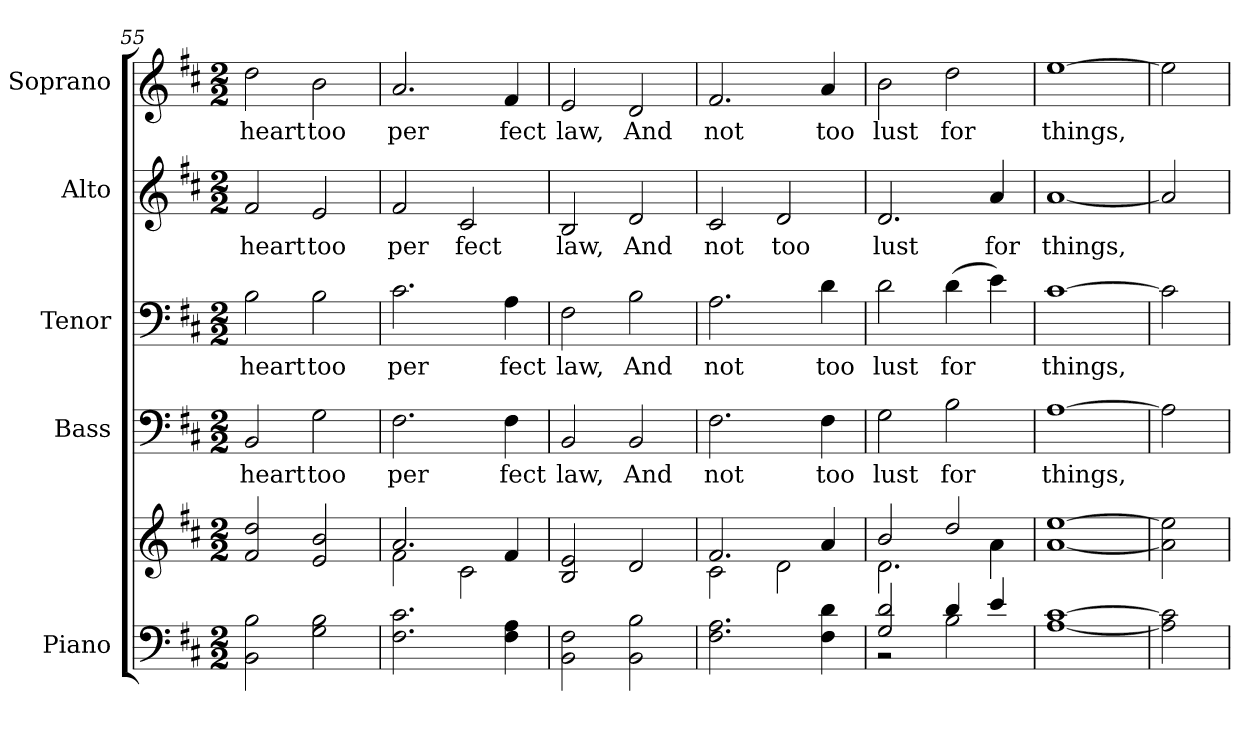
**kern	**kern	**kern	**text	**kern	**text	**kern	**text	**kern	**text
*part5	*part5	*part4	*part4	*part3	*part3	*part2	*part2	*part1	*part1
*staff6	*staff5	*staff4	*staff4	*staff3	*staff3	*staff2	*staff2	*staff1	*staff1
*I"Piano	*	*I"Bass	*	*I"Tenor	*	*I"Alto	*	*I"Soprano	*
*I'Pno.	*	*I'B.	*	*I'T.	*	*I'A.	*	*I'S.	*
*clefF4	*clefG2	*clefF4	*	*clefF4	*	*clefG2	*	*clefG2	*
*k[f#c#]	*k[f#c#]	*k[f#c#]	*	*k[f#c#]	*	*k[f#c#]	*	*k[f#c#]	*
*D:	*D:	*D:	*	*D:	*	*D:	*	*D:	*
*M2/2	*M2/2	*M2/2	*	*M2/2	*	*M2/2	*	*M2/2	*
=55	=55	=55	=55	=55	=55	=55	=55	=55	=55
!	!	!	!LO:LY:b:color=#000000	!	!	!	!	!	!
!	!	!	!	!	!LO:LY:b:color=#000000	!	!	!	!
!	!	!	!	!	!	!	!LO:LY:b:color=#000000	!	!
!	!	!	!	!	!	!	!	!	!LO:LY:b:color=#000000
2BBi\ 2Bi	2f#i/ 2ddi	2BBi/	heart	2Bi\	heart	2f#i/	heart	2ddi\	heart
!	!	!	!LO:LY:b:color=#000000	!	!	!	!	!	!
!	!	!	!	!	!LO:LY:b:color=#000000	!	!	!	!
!	!	!	!	!	!	!	!LO:LY:b:color=#000000	!	!
!	!	!	!	!	!	!	!	!	!LO:LY:b:color=#000000
2Gi\ 2Bi	2ei/ 2bi	2Gi\	too	2Bi\	too	2ei/	too	2bi\	too
=56	=56	=56	=56	=56	=56	=56	=56	=56	=56
*	*^	*	*	*	*	*	*	*	*
!	!	!	!	!LO:LY:b:color=#000000	!	!	!	!	!	!
!	!	!	!	!	!	!LO:LY:b:color=#000000	!	!	!	!
!	!	!	!	!	!	!	!	!LO:LY:b:color=#000000	!	!
!	!	!	!	!	!	!	!	!	!	!LO:LY:b:color=#000000
2.F#i\ 2.c#i	2.ai/	2f#i\	2.F#i\	per	2.c#i\	per	2f#i/	per	2.ai/	per
!	!	!	!	!	!	!	!	!LO:LY:b:color=#000000	!	!
.	.	2c#i\	.	.	.	.	2c#i/	fect	.	.
!	!	!	!	!LO:LY:b:color=#000000	!	!	!	!	!	!
!	!	!	!	!	!	!LO:LY:b:color=#000000	!	!	!	!
!	!	!	!	!	!	!	!	!	!	!LO:LY:b:color=#000000
4F#i\ 4Ai	4f#i/	.	4F#i\	fect	4Ai\	fect	.	.	4f#i/	fect
*	*v	*v	*	*	*	*	*	*	*	*
=57	=57	=57	=57	=57	=57	=57	=57	=57	=57
!	!	!	!LO:LY:b:color=#000000	!	!	!	!	!	!
!	!	!	!	!	!LO:LY:b:color=#000000	!	!	!	!
!	!	!	!	!	!	!	!LO:LY:b:color=#000000	!	!
!	!	!	!	!	!	!	!	!	!LO:LY:b:color=#000000
2BBi\ 2F#i	2Bi/ 2ei	2BBi/	law,	2F#i\	law,	2Bi/	law,	2ei/	law,
!	!	!	!LO:LY:b:color=#000000	!	!	!	!	!	!
!	!	!	!	!	!LO:LY:b:color=#000000	!	!	!	!
!	!	!	!	!	!	!	!LO:LY:b:color=#000000	!	!
!	!	!	!	!	!	!	!	!	!LO:LY:b:color=#000000
2BBi\ 2Bi	2di/	2BBi/	And	2Bi\	And	2di/	And	2di/	And
=58	=58	=58	=58	=58	=58	=58	=58	=58	=58
*	*^	*	*	*	*	*	*	*	*
!	!	!	!	!LO:LY:b:color=#000000	!	!	!	!	!	!
!	!	!	!	!	!	!LO:LY:b:color=#000000	!	!	!	!
!	!	!	!	!	!	!	!	!LO:LY:b:color=#000000	!	!
!	!	!	!	!	!	!	!	!	!	!LO:LY:b:color=#000000
2.F#i\ 2.Ai	2.f#i/	2c#i\	2.F#i\	not	2.Ai\	not	2c#i/	not	2.f#i/	not
!	!	!	!	!	!	!	!	!LO:LY:b:color=#000000	!	!
.	.	2di\	.	.	.	.	2di/	too	.	.
!	!	!	!	!LO:LY:b:color=#000000	!	!	!	!	!	!
!	!	!	!	!	!	!LO:LY:b:color=#000000	!	!	!	!
!	!	!	!	!	!	!	!	!	!	!LO:LY:b:color=#000000
4F#i\ 4di	4ai/	.	4F#i\	too	4di\	too	.	.	4ai/	too
!!LO:PB:g=z
=59	=59	=59	=59	=59	=59	=59	=59	=59	=59	=59
*^	*	*	*	*	*	*	*	*	*	*
!	!	!	!	!	!LO:LY:b:color=#000000	!	!	!	!	!	!
!	!	!	!	!	!	!	!LO:LY:b:color=#000000	!	!	!	!
!	!	!	!	!	!	!	!	!	!LO:LY:b:color=#000000	!	!
!	!	!	!	!	!	!	!	!	!	!	!LO:LY:b:color=#000000
2Gi/ 2di	2r	2bi/	2.di\	2Gi\	lust	2di\	lust	2.di/	lust	2bi\	lust
!	!	!	!	!	!LO:LY:b:color=#000000	!	!	!	!	!	!
!	!	!	!	!	!	!	!LO:LY:b:color=#000000	!	!	!	!
!	!	!	!	!	!	!	!	!	!	!	!LO:LY:b:color=#000000
4di/	2Bi\	2ddi/	.	2Bi\	for	(4di\	for	.	.	2ddi\	for
!	!	!	!	!	!	!	!	!	!LO:LY:b:color=#000000	!	!
4ei/	.	.	4ai\	.	.	4ei\)	.	4ai/	for	.	.
*v	*v	*	*	*	*	*	*	*	*	*	*
*	*v	*v	*	*	*	*	*	*	*	*
=60	=60	=60	=60	=60	=60	=60	=60	=60	=60
*	*^	*	*	*	*	*	*	*	*
!	!	!	!	!LO:LY:b:color=#000000	!	!	!	!	!	!
*	*v	*v	*	*	*	*	*	*	*	*
*	*^	*	*	*	*	*	*	*	*
!	!	!	!	!	!	!LO:LY:b:color=#000000	!	!	!	!
*	*v	*v	*	*	*	*	*	*	*	*
*	*^	*	*	*	*	*	*	*	*
!	!	!	!	!	!	!	!	!LO:LY:b:color=#000000	!	!
*	*v	*v	*	*	*	*	*	*	*	*
*	*^	*	*	*	*	*	*	*	*
!	!	!	!	!	!	!	!	!	!	!LO:LY:b:color=#000000
*	*v	*v	*	*	*	*	*	*	*	*
[1Ai [1c#i	[1ai [1eei	[1Ai	things,	[1c#i	things,	[1ai	things,	[1eei	things,
=61	=61	=61	=61	=61	=61	=61	=61	=61	=61
2Ai] 2c#i]	2ai] 2eei]	2Ai]	.	2c#i]	.	2ai]	.	2eei]	.
=	=	=	=	=	=	=	=	=	=
*-	*-	*-	*-	*-	*-	*-	*-	*-	*-
